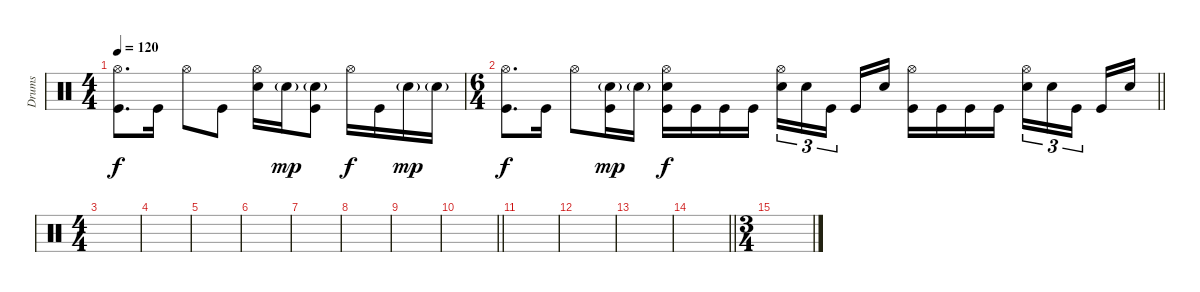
\track ("Drums" "Drums") {instrument percussion}
\staff
\articulation defaults
\ts (4 4)
\tempo 120
\clef neutral
\ks c
("Hi-Hat (open)" "Kick (hit)").8{d dy f} "Kick (hit)".16 "Hi-Hat (open)".8 "Kick (hit)".8 ("Hi-Hat (open)" "Electric Snare (hit)").16 "Electric Snare (hit)"{g}.16{dy mp} ("Electric Snare (hit)"{g} "Kick (hit)").8 "Hi-Hat (open)".16{dy f} "Kick (hit)".16 "Electric Snare (hit)"{g}.16{dy mp} "Electric Snare (hit)"{g}.16 |
\ts (6 4)
\barLineRight lightlight
("Hi-Hat (open)" "Kick (hit)").8{d dy f} "Kick (hit)".16 "Hi-Hat (open)".8 ("Electric Snare (hit)"{g} "Kick (hit)").16{dy mp} "Electric Snare (hit)"{g}.16 ("Hi-Hat (open)" "Electric Snare (hit)" "Kick (hit)").16{dy f} "Kick (hit)".16 "Kick (hit)".16 "Kick (hit)".16 ("Hi-Hat (open)" "Electric Snare (hit)").16{tu (3 2)} "Electric Snare (hit)".16{tu (3 2)} "Kick (hit)".16{tu (3 2) beam splitsecondary} "Kick (hit)".16 "Electric Snare (hit)".16 ("Hi-Hat (open)" "Kick (hit)").16 "Kick (hit)".16 "Kick (hit)".16 "Kick (hit)".16{beam splitsecondary} ("Hi-Hat (open)" "Electric Snare (hit)").16{tu (3 2)} "Electric Snare (hit)".16{tu (3 2)} "Kick (hit)".16{tu (3 2) beam splitsecondary} "Kick (hit)".16 "Electric Snare (hit)".16 |
\ts (4 4)
\section ("" "")
|
|
|
|
|
|
|
\barLineRight lightlight
|
|
|
|
\barLineRight lightlight
|
\ts (3 4)
